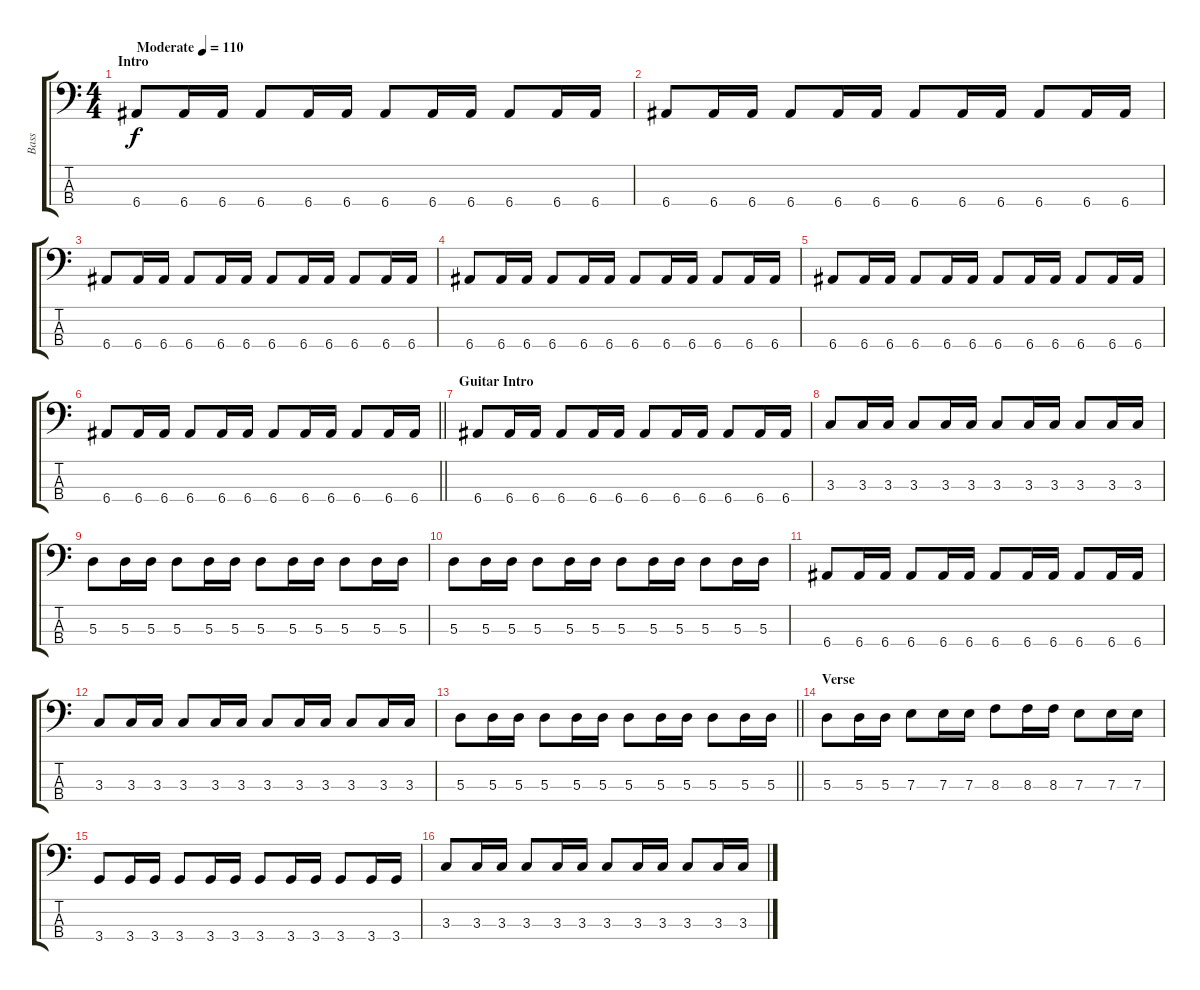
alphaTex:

\track ("Bass" "Bass") {instrument electricbassfinger}
\staff {score tabs}
\tuning (G2 D2 A1 E1) {hide}
\ts (4 4)
\section ("" "Intro")
\tempo (110 "Moderate")
\clef f4
\ks c
6.4.8{dy f instrument electricbassfinger} 6.4.16 6.4.16 6.4.8 6.4.16 6.4.16 6.4.8 6.4.16 6.4.16 6.4.8 6.4.16 6.4.16 |
6.4.8 6.4.16 6.4.16 6.4.8 6.4.16 6.4.16 6.4.8 6.4.16 6.4.16 6.4.8 6.4.16 6.4.16 |
6.4.8 6.4.16 6.4.16 6.4.8 6.4.16 6.4.16 6.4.8 6.4.16 6.4.16 6.4.8 6.4.16 6.4.16 |
6.4.8 6.4.16 6.4.16 6.4.8 6.4.16 6.4.16 6.4.8 6.4.16 6.4.16 6.4.8 6.4.16 6.4.16 |
6.4.8 6.4.16 6.4.16 6.4.8 6.4.16 6.4.16 6.4.8 6.4.16 6.4.16 6.4.8 6.4.16 6.4.16 |
\barLineRight lightlight
6.4.8 6.4.16 6.4.16 6.4.8 6.4.16 6.4.16 6.4.8 6.4.16 6.4.16 6.4.8 6.4.16 6.4.16 |
\section ("" "Guitar Intro")
6.4.8 6.4.16 6.4.16 6.4.8 6.4.16 6.4.16 6.4.8 6.4.16 6.4.16 6.4.8 6.4.16 6.4.16 |
3.3.8 3.3.16 3.3.16 3.3.8 3.3.16 3.3.16 3.3.8 3.3.16 3.3.16 3.3.8 3.3.16 3.3.16 |
5.3.8 5.3.16 5.3.16 5.3.8 5.3.16 5.3.16 5.3.8 5.3.16 5.3.16 5.3.8 5.3.16 5.3.16 |
5.3.8 5.3.16 5.3.16 5.3.8 5.3.16 5.3.16 5.3.8 5.3.16 5.3.16 5.3.8 5.3.16 5.3.16 |
6.4.8 6.4.16 6.4.16 6.4.8 6.4.16 6.4.16 6.4.8 6.4.16 6.4.16 6.4.8 6.4.16 6.4.16 |
3.3.8 3.3.16 3.3.16 3.3.8 3.3.16 3.3.16 3.3.8 3.3.16 3.3.16 3.3.8 3.3.16 3.3.16 |
\barLineRight lightlight
5.3.8 5.3.16 5.3.16 5.3.8 5.3.16 5.3.16 5.3.8 5.3.16 5.3.16 5.3.8 5.3.16 5.3.16 |
\section ("" "Verse")
5.3.8 5.3.16 5.3.16 7.3.8 7.3.16 7.3.16 8.3.8 8.3.16 8.3.16 7.3.8 7.3.16 7.3.16 |
3.4.8 3.4.16 3.4.16 3.4.8 3.4.16 3.4.16 3.4.8 3.4.16 3.4.16 3.4.8 3.4.16 3.4.16 |
3.3.8 3.3.16 3.3.16 3.3.8 3.3.16 3.3.16 3.3.8 3.3.16 3.3.16 3.3.8 3.3.16 3.3.16
